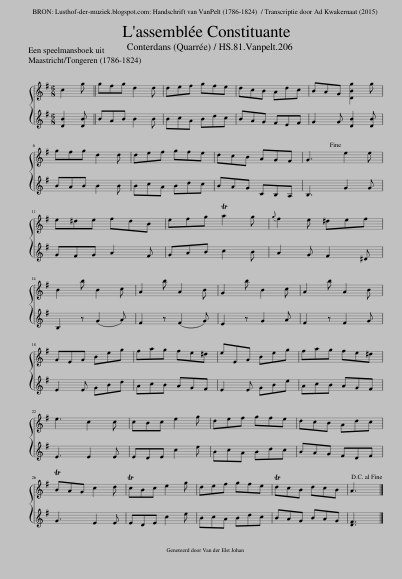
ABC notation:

X:1
%%score { 1 2 }
L:1/8
Q:1/4=180
M:6/8
I:linebreak $
K:G
V:1 treble
V:2 treble
V:1
 c2 g || gfg d2 d | def gfe | dcB Adc | BAG [DBg]2 g |$ %5
 gfg d2 d | def gfe | dcB AGF | G3!fine! | e2 e |$ %10
 e^de fdB | efg Ta2 g |{g} f2 e ^def |$ B2 b B2 c | A2 b A2 B | %15
 G2 b B2 c | A2 b A2 B |$ GEG Beg | fag fe^d | eEG Beg | %20
 fag fe^d |$ e3 c2 c | cBc e2 g | def gfe | dcB Adc |$ %25
 TBAG c2 d | TcBc e2 g | def gfe | TdcB dcB | A3!D.C.! |] %30
V:2
 [DB]2 [DB] || BAB B2 B | BcA Bdc | BAG FEF | G2 G [DB]2 [DB] |$ %5
 BAB B2 B | BcA Bdc | BAG CB,A, | B,3 | G2 G |$ %10
 GFG A2 F | GAB c2 B | A2 G F2 ^D |$ B,2 z (G2 A) | F2 z (F2 G) | %15
 E2 z G2 A | F2 z F2 G |$ E2 E GBd | AcB AGF | E2 E GBe | %20
 AcB AGF |$ E3 E2 E | EDE c2 e | BcA Bdc | BAG FDF |$ %25
 G3 E2 E | EDE c2 e | BcA Bdc | BAG BAG | [DF]3 |] %30
